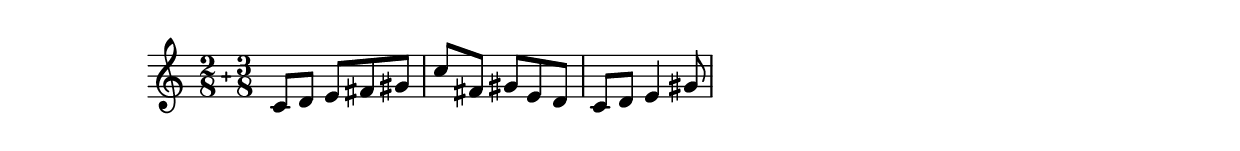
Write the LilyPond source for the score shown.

% Do not edit this file; it is automatically
% generated from Documentation/snippets/new
% This file is in the public domain.
%% Note: this file works from version 2.13.29
\version "2.13.36"

\header {
%% Translation of GIT committish: 0b55335aeca1de539bf1125b717e0c21bb6fa31b
 doctitlees = "Indicaciones de compases compuestos"
 texidoces = "
Las indicaciones de compás poco frecuentes como @qq{5/8} se pueden
ejecutar como compases compuestos (p.ej. @qq{3/8 + 2/8}), que combinan
dos o más metros diferentes. LilyPond puede hacer la música de este
tipo fácil de leer e interpretar, imprimiendo explícitamente las
indicaciones de compás compuesto y adaptando el comportamiento
automático de las barras (también se pueden añadir indicaciones
gráficas de la agrupación de compases; véase el fragmento de código
apropiado en la base de datos).

"


%% Translation of GIT committish: 0a868be38a775ecb1ef935b079000cebbc64de40
texidocde = "
Ungerade Taktarten werden (wie etwa \"5/8\") werden oft als zusammengesetzte
Taktarten interpretiert (bspw. \"3/8 + 2/8\"), in welchen zwei oder mehr
Teiltakte unterschieden werden.  LilyPond kann derartige Noten produzieren,
indem entsprechende Taktarten gesetzt werden und die automatische
Bebalkung angepasst wird.

"
  doctitlede = "Zusammengesetzte Taktarten"



%% Translation of GIT committish: 4da4307e396243a5a3bc33a0c2753acac92cb685
  texidocfr = "
Des métriques telles que @qq{5/8} peuvent s'interpréter sous une forme
décomposée --- @qq{3/8 + 2/8} par exemple --- qui combine plusieurs
métriques.  LilyPond est capable de rendre ce type de notation, plus
  facile à lire et à interpréter, en imprimant cette métrique composite
  et en adaptant les règles de ligature automatique en conséquence.

"
  doctitlefr = "Métrique décomposée"

  lsrtags = "rhythms"
  texidoc = "
Odd 20th century time signatures (such as \"5/8\") can often be played
as compound time signatures (e.g. \"3/8 + 2/8\"), which combine two or
more inequal metrics. LilyPond can make such music quite easy to read
and play, by explicitly printing the compound time signatures and
adapting the automatic beaming behavior. (Graphic measure grouping
indications can also be added; see the appropriate snippet in this
database.)
"
  doctitle = "Compound time signatures"
} % begin verbatim


#(define ((compound-time one two num) grob)
   (grob-interpret-markup grob
                          (markup #:override '(baseline-skip . 0) #:number
                                  (#:line ((#:column (one num))
                                           #:vcenter "+"
                                           (#:column (two num)))))))

\relative c' {
  \override Staff.TimeSignature #'stencil = #(compound-time "2" "3" "8")
  \time 5/8
  \set Staff.beatStructure = #'(2 3)
  c8 d e fis gis
  c8 fis, gis e d
  c8 d e4 gis8
}
